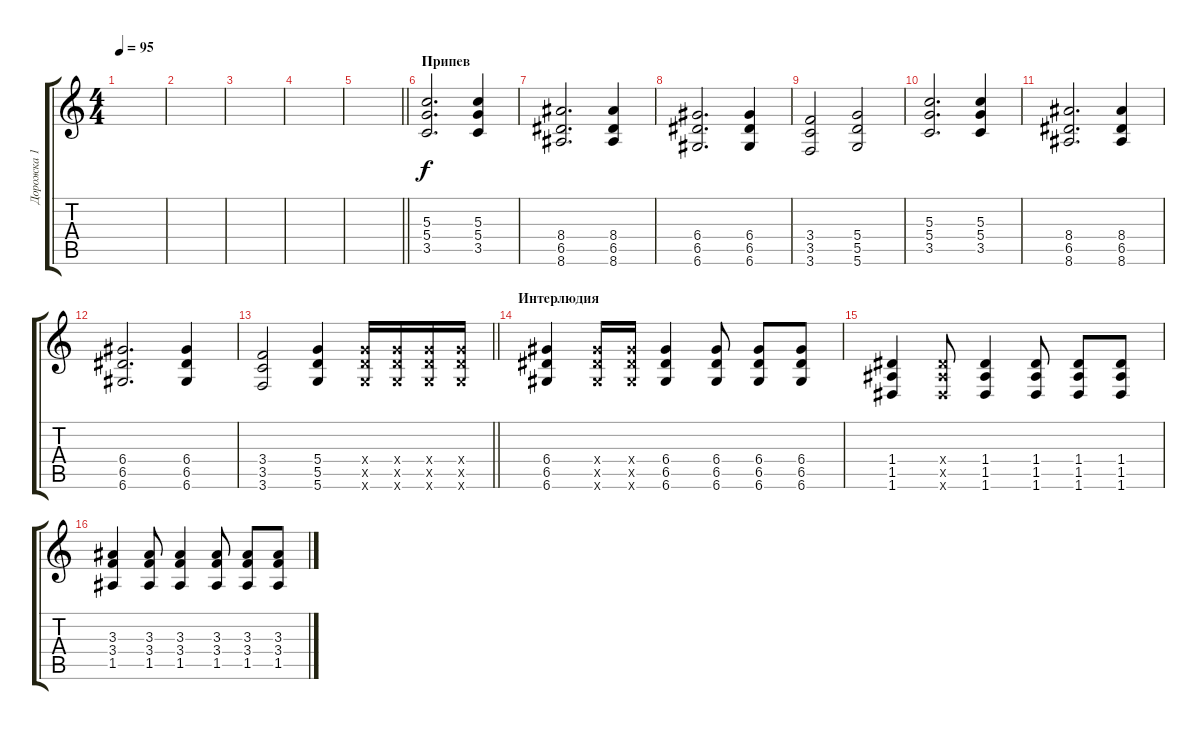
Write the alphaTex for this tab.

\track ("Дорожка 1" "Дорожка 1") {instrument distortionguitar}
\staff {score tabs}
\tuning (E4 B3 G3 D3 A2 D2) {hide}
\ts (4 4)
\tempo 95
\clef g2
\ks c
|
|
|
|
\barLineRight lightlight
|
\section ("" "Припев")
(5.3 5.4 3.5).2{d dy f volume 15 instrument distortionguitar} (5.3 5.4 3.5).4 |
(8.4 6.5 8.6).2{d} (8.4 6.5 8.6).4 |
(6.4 6.5 6.6).2{d} (6.4 6.5 6.6).4 |
(3.4 3.5 3.6).2 (5.4 5.5 5.6).2 |
(5.3 5.4 3.5).2{d} (5.3 5.4 3.5).4 |
(8.4 6.5 8.6).2{d} (8.4 6.5 8.6).4 |
(6.4 6.5 6.6).2{d} (6.4 6.5 6.6).4 |
\barLineRight lightlight
(3.4 3.5 3.6).2 (5.4 5.5 5.6).4 (5.4{x} 5.5{x} 5.6{x}).16 (5.4{x} 5.5{x} 5.6{x}).16 (5.4{x} 5.5{x} 5.6{x}).16 (5.4{x} 5.5{x} 5.6{x}).16 |
\section ("" "Интерлюдия")
(6.4 6.5 6.6).4 (6.4{x} 6.5{x} 6.6{x}).16 (6.4{x} 6.5{x} 6.6{x}).16 (6.4 6.5 6.6).4 (6.4 6.5 6.6).8 (6.4 6.5 6.6).8 (6.4 6.5 6.6).8 |
(1.4 1.5 1.6).4 (1.4{x} 1.5{x} 1.6{x}).8 (1.4 1.5 1.6).4 (1.4 1.5 1.6).8 (1.4 1.5 1.6).8 (1.4 1.5 1.6).8 |
(3.3 3.4 1.5).4 (3.3 3.4 1.5).8 (3.3 3.4 1.5).4 (3.3 3.4 1.5).8 (3.3 3.4 1.5).8 (3.3 3.4 1.5).8
